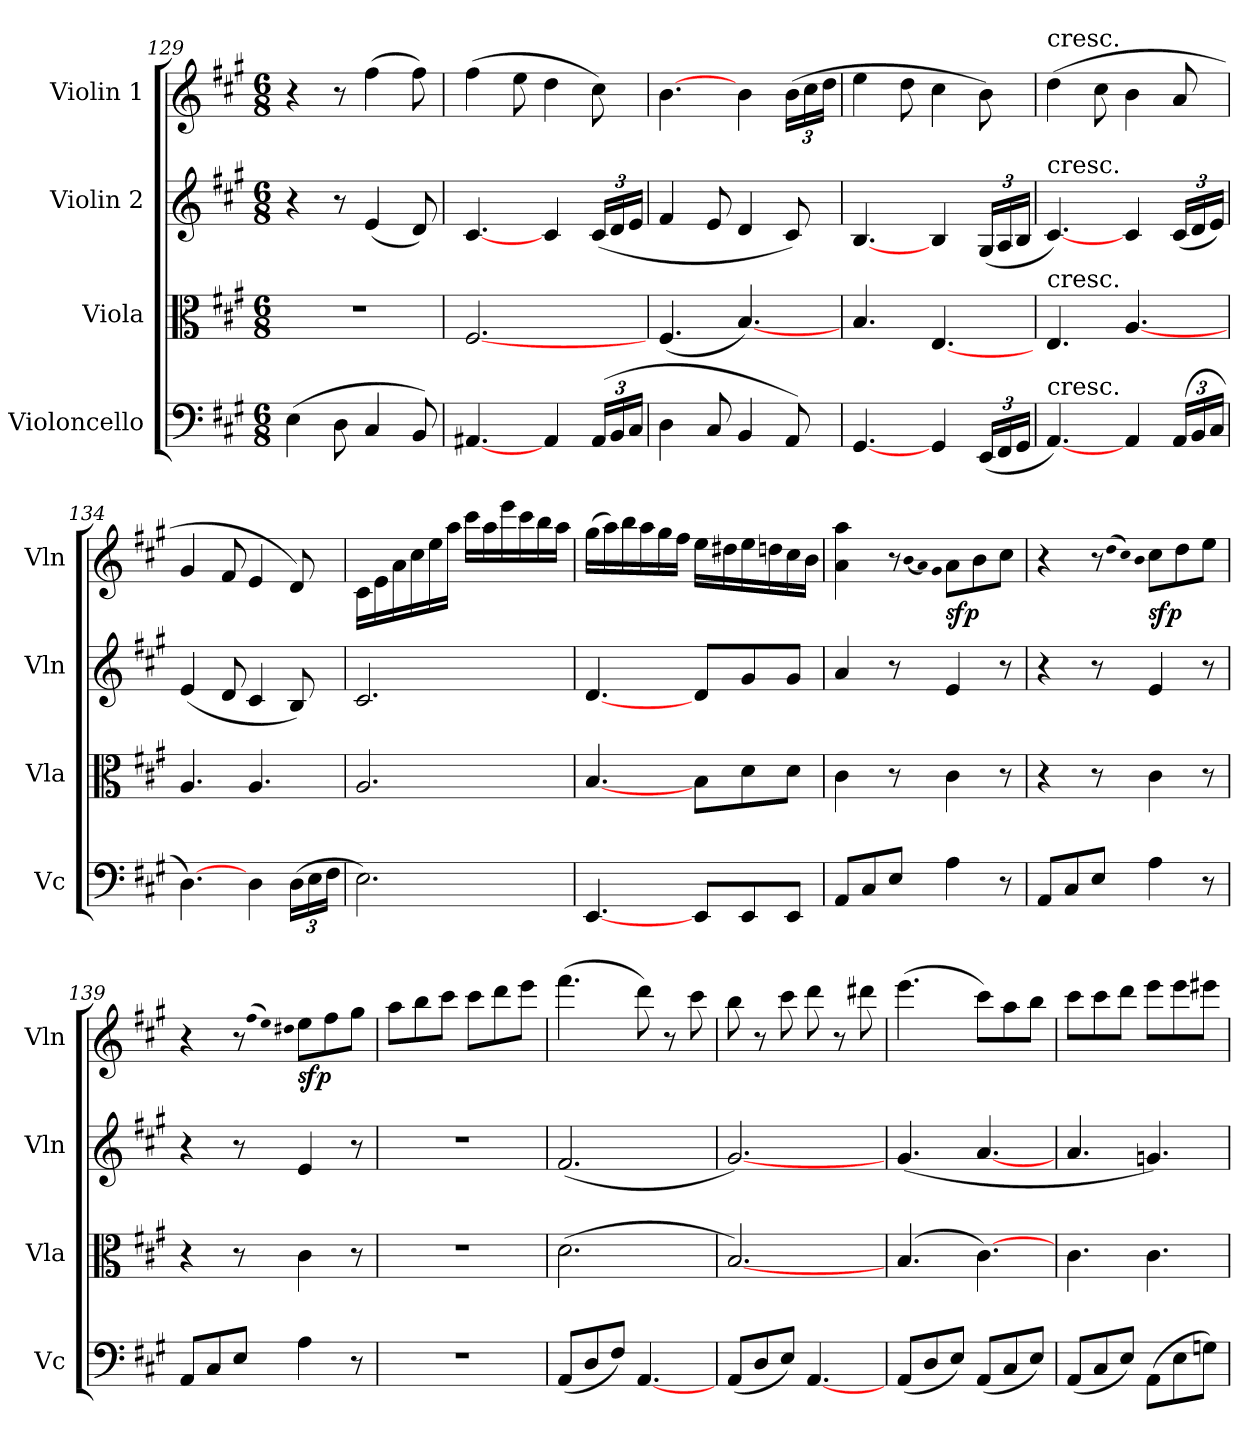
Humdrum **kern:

**kern	**kern	**kern	**kern	**dynam
*part4	*part3	*part2	*part1	*part1
*staff4	*staff3	*staff2	*staff1	*staff1
*I"Violoncello	*I"Viola	*I"Violin 2	*I"Violin 1	*
*I'Vc	*I'Vla	*I'Vln	*I'Vln	*
*clefF4	*clefC3	*clefG2	*clefG2	*
*k[f#c#g#]	*k[f#c#g#]	*k[f#c#g#]	*k[f#c#g#]	*
*A:	*A:	*A:	*A:	*
*M6/8	*M6/8	*M6/8	*M6/8	*
=129	=129	=129	=129	=129
(4E	2.r	4r	4r	.
8D	.	8r	8r	.
4C#	.	(4e	(4ff#	.
8BB)	.	8d)	8ff#)	.
=130	=130	=130	=130	=130
[4.AA#X	[2.F#	[4.c#	(4ff#	.
.	.	.	8ee	.
4AA#	.	4c#	4dd	.
(24AA#/LL	.	(24c#/LL	8cc#)	.
24BB/	.	24d/	.	.
24C#/JJ	.	24e/JJ	.	.
=131	=131	=131	=131	=131
4D	(4.F#	4f#	[4.b	.
8C#	.	8e	.	.
4BB	[4.B)	4d	4b	.
8AA)	.	8c#)	(24b\LL	.
.	.	.	24cc#\	.
.	.	.	24dd\JJ	.
=132	=132	=132	=132	=132
[4.GG#	4.B	[4.B	4ee	.
.	.	.	8dd	.
4GG#	[4.E	4B	4cc#	.
(24EE/LL	.	(24G#/LL	8b)	.
24FF#/	.	24A/	.	.
24GG#/JJ	.	24B/JJ	.	.
=133	=133	=133	=133	=133
!	!	!	!LO:TX:a:t=cresc.	!
!	!	!LO:TX:a:t=cresc.	!	!
!	!LO:TX:a:t=cresc.	!	!	!
!LO:TX:a:t=cresc.	!	!	!	!
[4.AA)	4.E	[4.c#)	(4dd	.
.	.	.	8cc#	.
4AA	[4.A	4c#	4b	.
(24AA/LL	.	(24c#/LL	8a	.
24BB/	.	24d/	.	.
24C#/JJ	.	24e/JJ)	.	.
=134	=134	=134	=134	=134
[4.D)	4.A	(4e	4g#	.
.	.	8d	8f#	.
4D	4.A	4c#	4e	.
(24D\LL	.	8B)	8d)	.
24E\	.	.	.	.
24F#\JJ	.	.	.	.
=135	=135	=135	=135	=135
2.E)	2.A	2.c#	16c#\LL	.
.	.	.	16e\	.
.	.	.	16a\	.
.	.	.	16cc#\	.
.	.	.	16ee\	.
.	.	.	16aa\JJ	.
.	.	.	16ccc#\LL	.
.	.	.	16aa\	.
.	.	.	16eee\	.
.	.	.	16ccc#\	.
.	.	.	16bb\	.
.	.	.	16aa\JJ	.
=136	=136	=136	=136	=136
[4.EE	[4.B	[4.d	(16gg#\LL	.
.	.	.	16aa\)	.
.	.	.	16bb\	.
.	.	.	16aa\	.
.	.	.	16gg#\	.
.	.	.	16ff#\JJ	.
8EE/L	8B\L	8d/L	16ee\LL	.
.	.	.	16dd#X\	.
8EE/	8d\	8g#/	16ee\	.
.	.	.	16ddn\	.
8EE/J	8d\J	8g#/J	16cc#\	.
.	.	.	16b\JJ	.
=137	=137	=137	=137	=137
8AA/L	4c#	4a	4a 4aa	.
8C#/	.	.	.	.
8E/J	8r	8r	8r	.
.	.	.	(qqb	.
.	.	.	qqa)	.
.	.	.	qqg#	.
4A	4c#	4e	8a\L	sfp
.	.	.	8b\	.
8r	8r	8r	8cc#\J	.
=138	=138	=138	=138	=138
8AA/L	4r	4r	4r	.
8C#/	.	.	.	.
8E/J	8r	8r	8r	.
.	.	.	(qqdd	.
.	.	.	qqcc#)	.
.	.	.	qqb	.
4A	4c#	4e	8cc#\L	sfp
.	.	.	8dd\	.
8r	8r	8r	8ee\J	.
=139	=139	=139	=139	=139
8AA/L	4r	4r	4r	.
8C#/	.	.	.	.
8E/J	8r	8r	8r	.
.	.	.	(qqff#	.
.	.	.	qqee)	.
.	.	.	qqdd#X	.
4A	4c#	4e	8ee\L	sfp
.	.	.	8ff#\	.
8r	8r	8r	8gg#\J	.
=140	=140	=140	=140	=140
2.r	2.r	2.r	8aa\L	.
.	.	.	8bb\	.
.	.	.	8ccc#\J	.
.	.	.	8ccc#\L	.
.	.	.	8ddd\	.
.	.	.	8eee\J	.
=141	=141	=141	=141	=141
(8AA/L	(2.d	(2.f#	(4.fff#	.
8D/	.	.	.	.
8F#/J)	.	.	.	.
[4.AA	.	.	8ddd)	.
.	.	.	8r	.
.	.	.	8ccc#	.
=142	=142	=142	=142	=142
(8AA/L	[2.B)	[2.g#)	8bb	.
8D/	.	.	8r	.
8E/J)	.	.	8ccc#	.
[4.AA	.	.	8ddd	.
.	.	.	8r	.
.	.	.	8ddd#X	.
=143	=143	=143	=143	=143
(8AA/L	(4.B	(4.g#	(4.eee	.
8D/	.	.	.	.
8E/J)	.	.	.	.
(8AA/L	[4.c#)	[4.a	8ccc#\L)	.
8C#/	.	.	8aa\	.
8E/J)	.	.	8bb\J	.
=144	=144	=144	=144	=144
(8AA/L	4.c#	4.a	8ccc#\L	.
8C#/	.	.	8ccc#\	.
8E/J)	.	.	8ddd\J	.
(8AA\L	4.c#	4.gn)	8eee\L	.
8E\	.	.	8eee\	.
8Gn\J)	.	.	8eee#X\J	.
=	=	=	=	=
*-	*-	*-	*-	*-
